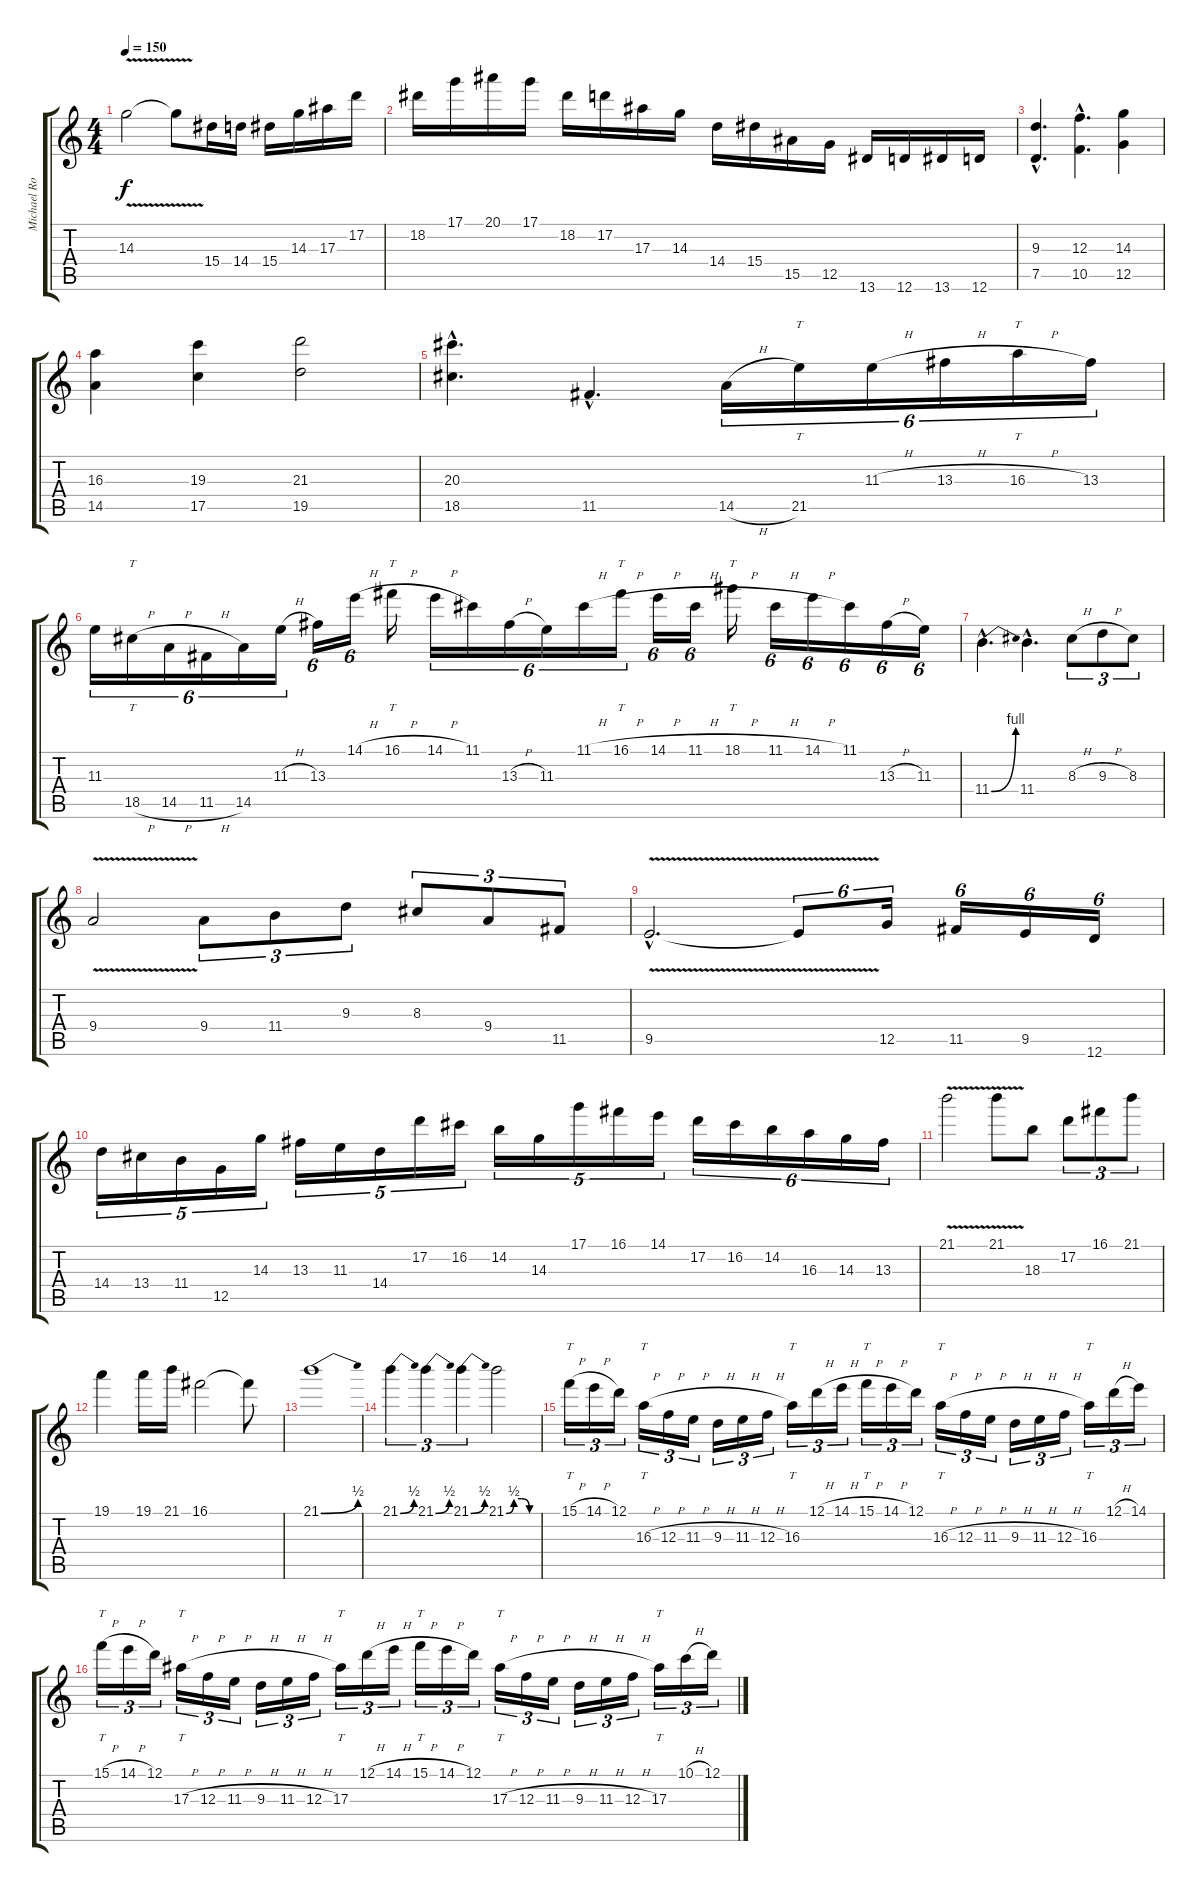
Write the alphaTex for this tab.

\track ("Michael Romeo" "Michael Ro") {instrument distortionguitar}
\staff {score tabs}
\tuning (D4 A3 F3 C3 G2 D2) {hide}
\ts (4 4)
\tempo 150
\clef g2
\ks c
14.3{v}.2{dy f} 14.3{t}.8 15.4.16 14.4.16 15.4.16 14.3.16 17.3.16 17.2.16 |
18.2.16 17.1.16 20.1.16 17.1.16 18.2.16 17.2.16 17.3.16 14.3.16 14.4.16 15.4.16 15.5.16 12.5.16 13.6.16 12.6.16 13.6.16 12.6.16 |
(9.3{hac} 7.5{hac}).4{d} (12.3{hac} 10.5{hac}).4{d} (14.3 12.5).4 |
(16.3 14.5).4 (19.3 17.5).4 (21.3 19.5).2 |
(20.3{hac} 18.5{hac}).4{d} 11.5{hac}.4{d} 14.5{h}.16{tu (6 4)} 21.5.16{tt tu (6 4)} 11.3{h}.16{tu (6 4)} 13.3{h}.16{tu (6 4)} 16.3{h}.16{tt tu (6 4)} 13.3.16{tu (6 4)} |
11.3.16{tu (6 4)} 18.5{h}.16{tt tu (6 4)} 14.5{h}.16{tu (6 4)} 11.5{h}.16{tu (6 4)} 14.5.16{tu (6 4)} 11.3{h}.16{tu (6 4)} 13.3.16{tu (6 4)} 14.1{h}.16{tu (6 4)} 16.1{h}.16{tt} 14.1{h}.16{tu (6 4)} 11.1.16{tu (6 4)} 13.3{h}.16{tu (6 4)} 11.3.16{tu (6 4)} 11.1{h}.16{tu (6 4)} 16.1{h}.16{tt tu (6 4)} 14.1{h}.16{tu (6 4)} 11.1{h}.16{tu (6 4)} 18.1{h}.16{tt} 11.1{h}.16{tu (6 4)} 14.1{h}.16{tu (6 4)} 11.1.16{tu (6 4)} 13.3{h}.16{tu (6 4)} 11.3.16{tu (6 4)} |
11.4{be (bend 0 0 60 4) hac}.4{d} 11.4{hac}.4{d} 8.3{h}.8{tu (3 2)} 9.3{h}.8{tu (3 2)} 8.3.8{tu (3 2)} |
9.4{v}.2 9.4.8{tu (3 2)} 11.4.8{tu (3 2)} 9.3.8{tu (3 2)} 8.3.8{tu (3 2)} 9.4.8{tu (3 2)} 11.5.8{tu (3 2)} |
9.5{v hac}.2{d} 9.5{t}.8{tu (6 4)} 12.5.16{tu (6 4)} 11.5.16{tu (6 4)} 9.5.16{tu (6 4)} 12.6.16{tu (6 4)} |
14.4.16{tu (5 4)} 13.4.16{tu (5 4)} 11.4.16{tu (5 4)} 12.5.16{tu (5 4)} 14.3.16{tu (5 4)} 13.3.16{tu (5 4)} 11.3.16{tu (5 4)} 14.4.16{tu (5 4)} 17.2.16{tu (5 4)} 16.2.16{tu (5 4)} 14.2.16{tu (5 4)} 14.3.16{tu (5 4)} 17.1.16{tu (5 4)} 16.1.16{tu (5 4)} 14.1.16{tu (5 4)} 17.2.16{tu (6 4)} 16.2.16{tu (6 4)} 14.2.16{tu (6 4)} 16.3.16{tu (6 4)} 14.3.16{tu (6 4)} 13.3.16{tu (6 4)} |
21.1{v}.2 21.1{v}.8 18.3.8 17.2.8{tu (3 2)} 16.1.8{tu (3 2)} 21.1.8{tu (3 2)} |
19.1.4 19.1.16 21.1.16 16.1.2 16.1{t}.8 |
21.1{be (bend 0 0 60 2)}.1 |
21.1{be (bend 0 0 60 2)}.4{tu (3 2)} 21.1{be (bend 0 0 60 2)}.4{tu (3 2)} 21.1{be (bend 0 0 60 2)}.4{tu (3 2)} 21.1{be (custom 0 0 15 2 30 2 45 0 60 0)}.2 |
15.1{h}.16{tt tu (3 2)} 14.1{h}.16{tu (3 2)} 12.1.16{tu (3 2)} 16.3{h}.16{tt tu (3 2)} 12.3{h}.16{tu (3 2)} 11.3{h}.16{tu (3 2)} 9.3{h}.16{tu (3 2)} 11.3{h}.16{tu (3 2)} 12.3{h}.16{tu (3 2)} 16.3.16{tt tu (3 2)} 12.1{h}.16{tu (3 2)} 14.1{h}.16{tu (3 2)} 15.1{h}.16{tt tu (3 2)} 14.1{h}.16{tu (3 2)} 12.1.16{tu (3 2)} 16.3{h}.16{tt tu (3 2)} 12.3{h}.16{tu (3 2)} 11.3{h}.16{tu (3 2)} 9.3{h}.16{tu (3 2)} 11.3{h}.16{tu (3 2)} 12.3{h}.16{tu (3 2)} 16.3.16{tt tu (3 2)} 12.1{h}.16{tu (3 2)} 14.1.16{tu (3 2)} |
15.1{h}.16{tt tu (3 2)} 14.1{h}.16{tu (3 2)} 12.1.16{tu (3 2)} 17.3{h}.16{tt tu (3 2)} 12.3{h}.16{tu (3 2)} 11.3{h}.16{tu (3 2)} 9.3{h}.16{tu (3 2)} 11.3{h}.16{tu (3 2)} 12.3{h}.16{tu (3 2)} 17.3.16{tt tu (3 2)} 12.1{h}.16{tu (3 2)} 14.1{h}.16{tu (3 2)} 15.1{h}.16{tt tu (3 2)} 14.1{h}.16{tu (3 2)} 12.1.16{tu (3 2)} 17.3{h}.16{tt tu (3 2)} 12.3{h}.16{tu (3 2)} 11.3{h}.16{tu (3 2)} 9.3{h}.16{tu (3 2)} 11.3{h}.16{tu (3 2)} 12.3{h}.16{tu (3 2)} 17.3.16{tt tu (3 2)} 10.1{h}.16{tu (3 2)} 12.1.16{tu (3 2)}
